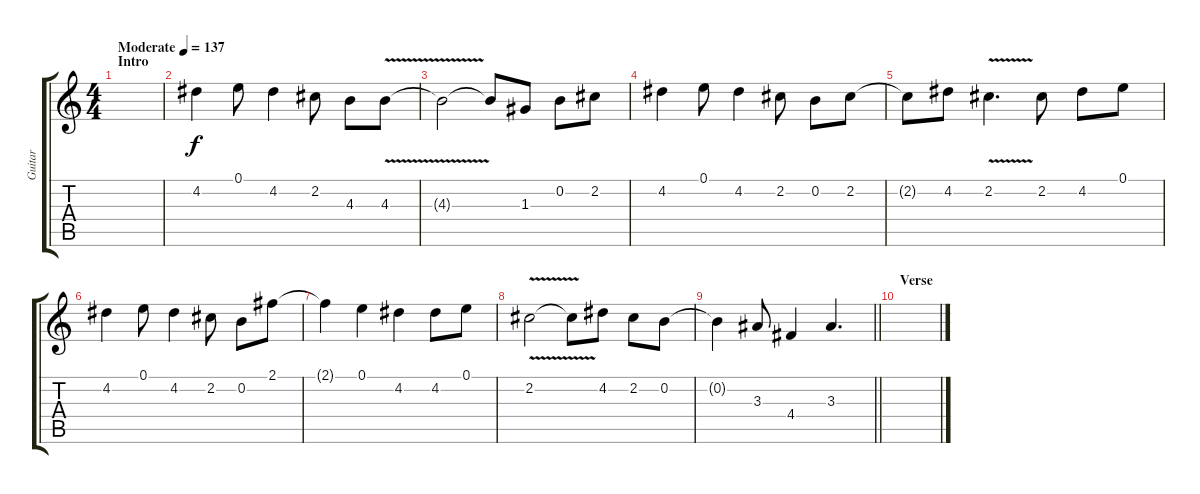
\track ("Guitar" "Guitar") {instrument distortionguitar}
\staff {score tabs}
\tuning (E4 B3 G3 D3 A2 E2) {hide}
\ts (4 4)
\section ("" "Intro ")
\tempo (137 "Moderate")
\clef g2
\ks c
|
4.2.4 0.1.8 4.2.4 2.2.8 4.3.8 4.3{v}.8 |
4.3{t}.2 4.3{t}.8 1.3.8 0.2.8 2.2.8 |
4.2.4 0.1.8 4.2.4 2.2.8 0.2.8 2.2.8 |
2.2{t}.8 4.2.8 2.2{v}.4{d} 2.2.8 4.2.8 0.1.8 |
4.2.4 0.1.8 4.2.4 2.2.8 0.2.8 2.1.8 |
2.1{t}.4 0.1.4 4.2.4 4.2.8 0.1.8 |
2.2{v}.2 2.2{t}.8 4.2.8 2.2.8 0.2.8 |
\barLineRight lightlight
0.2{t}.4 3.3.8 4.4.4 3.3.4{d} |
\section ("" "Verse ")
